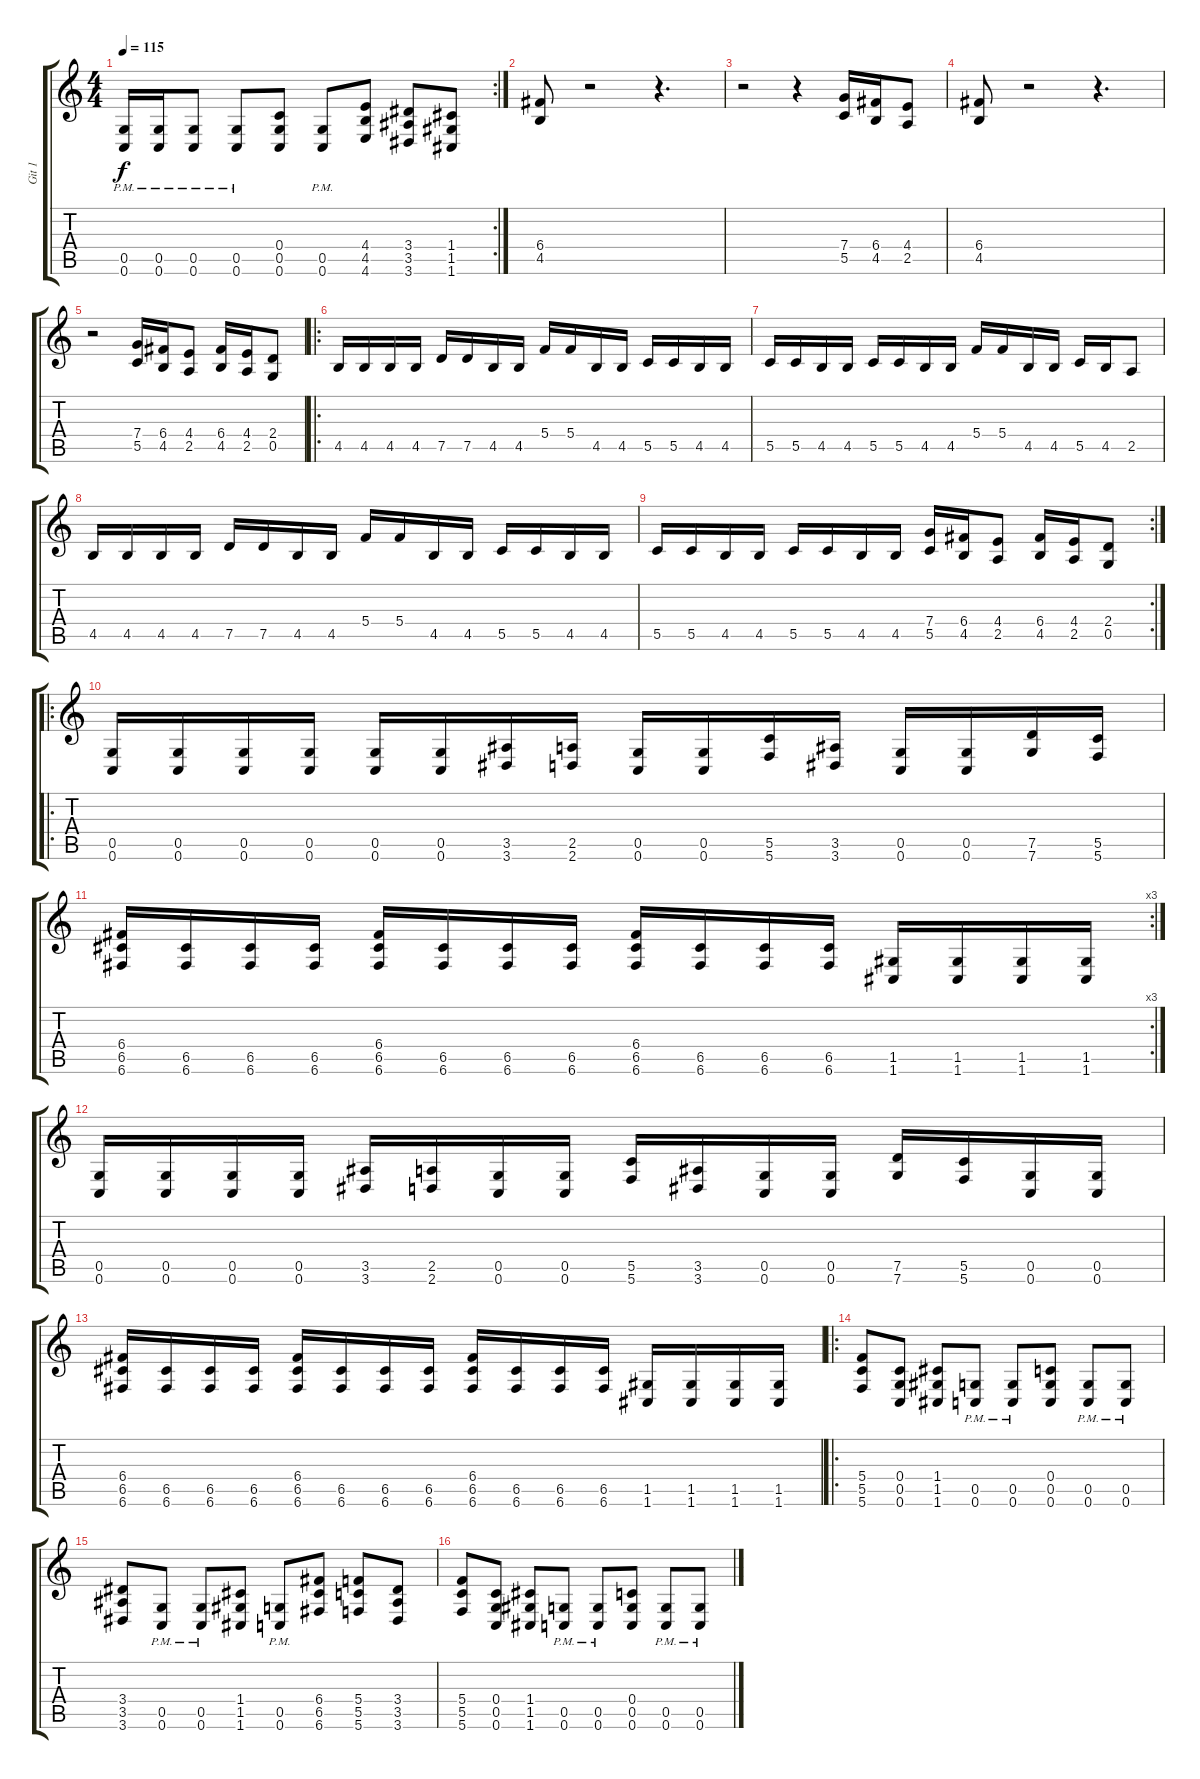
\track ("Git 1" "Git 1") {instrument distortionguitar}
\staff {score tabs}
\tuning (D4 A3 F3 C3 G2 C2) {hide}
\rc 2
\ts (4 4)
\tempo 115
\clef g2
\ks c
(0.5{pm} 0.6{pm}).16{dy f} (0.5{pm} 0.6{pm}).16 (0.5{pm} 0.6{pm}).8 (0.5{pm} 0.6{pm}).8 (0.4 0.5 0.6).8 (0.5{pm} 0.6{pm}).8 (4.4 4.5 4.6).8 (3.4 3.5 3.6).8 (1.4 1.5 1.6).8 |
(6.4 4.5).8 r.2 r.4{d} |
r.2 r.4 (7.4 5.5).16 (6.4 4.5).16 (4.4 2.5).8 |
(6.4 4.5).8 r.2 r.4{d} |
r.2 (7.4 5.5).16 (6.4 4.5).16 (4.4 2.5).8 (6.4 4.5).16 (4.4 2.5).16 (2.4 0.5).8 |
\ro
4.5.16 4.5.16 4.5.16 4.5.16 7.5.16 7.5.16 4.5.16 4.5.16 5.4.16 5.4.16 4.5.16 4.5.16 5.5.16 5.5.16 4.5.16 4.5.16 |
5.5.16 5.5.16 4.5.16 4.5.16 5.5.16 5.5.16 4.5.16 4.5.16 5.4.16 5.4.16 4.5.16 4.5.16 5.5.16 4.5.16 2.5.8 |
4.5.16 4.5.16 4.5.16 4.5.16 7.5.16 7.5.16 4.5.16 4.5.16 5.4.16 5.4.16 4.5.16 4.5.16 5.5.16 5.5.16 4.5.16 4.5.16 |
\rc 2
5.5.16 5.5.16 4.5.16 4.5.16 5.5.16 5.5.16 4.5.16 4.5.16 (7.4 5.5).16 (6.4 4.5).16 (4.4 2.5).8 (6.4 4.5).16 (4.4 2.5).16 (2.4 0.5).8 |
\ro
(0.5 0.6).16 (0.5 0.6).16 (0.5 0.6).16 (0.5 0.6).16 (0.5 0.6).16 (0.5 0.6).16 (3.5 3.6).16 (2.5 2.6).16 (0.5 0.6).16 (0.5 0.6).16 (5.5 5.6).16 (3.5 3.6).16 (0.5 0.6).16 (0.5 0.6).16 (7.5 7.6).16 (5.5 5.6).16 |
\rc 3
(6.4 6.5 6.6).16 (6.5 6.6).16 (6.5 6.6).16 (6.5 6.6).16 (6.4 6.5 6.6).16 (6.5 6.6).16 (6.5 6.6).16 (6.5 6.6).16 (6.4 6.5 6.6).16 (6.5 6.6).16 (6.5 6.6).16 (6.5 6.6).16 (1.5 1.6).16 (1.5 1.6).16 (1.5 1.6).16 (1.5 1.6).16 |
(0.5 0.6).16 (0.5 0.6).16 (0.5 0.6).16 (0.5 0.6).16 (3.5 3.6).16 (2.5 2.6).16 (0.5 0.6).16 (0.5 0.6).16 (5.5 5.6).16 (3.5 3.6).16 (0.5 0.6).16 (0.5 0.6).16 (7.5 7.6).16 (5.5 5.6).16 (0.5 0.6).16 (0.5 0.6).16 |
(6.4 6.5 6.6).16 (6.5 6.6).16 (6.5 6.6).16 (6.5 6.6).16 (6.4 6.5 6.6).16 (6.5 6.6).16 (6.5 6.6).16 (6.5 6.6).16 (6.4 6.5 6.6).16 (6.5 6.6).16 (6.5 6.6).16 (6.5 6.6).16 (1.5 1.6).16 (1.5 1.6).16 (1.5 1.6).16 (1.5 1.6).16 |
\ro
(5.4 5.5 5.6).8 (0.4 0.5 0.6).8 (1.4 1.5 1.6).8 (0.5{pm} 0.6{pm}).8 (0.5{pm} 0.6{pm}).8 (0.4 0.5 0.6).8 (0.5{pm} 0.6{pm}).8 (0.5{pm} 0.6{pm}).8 |
(3.4 3.5 3.6).8 (0.5{pm} 0.6{pm}).8 (0.5{pm} 0.6{pm}).8 (1.4 1.5 1.6).8 (0.5{pm} 0.6{pm}).8 (6.4 6.5 6.6).8 (5.4 5.5 5.6).8 (3.4 3.5 3.6).8 |
(5.4 5.5 5.6).8 (0.4 0.5 0.6).8 (1.4 1.5 1.6).8 (0.5{pm} 0.6{pm}).8 (0.5{pm} 0.6{pm}).8 (0.4 0.5 0.6).8 (0.5{pm} 0.6{pm}).8 (0.5{pm} 0.6{pm}).8
